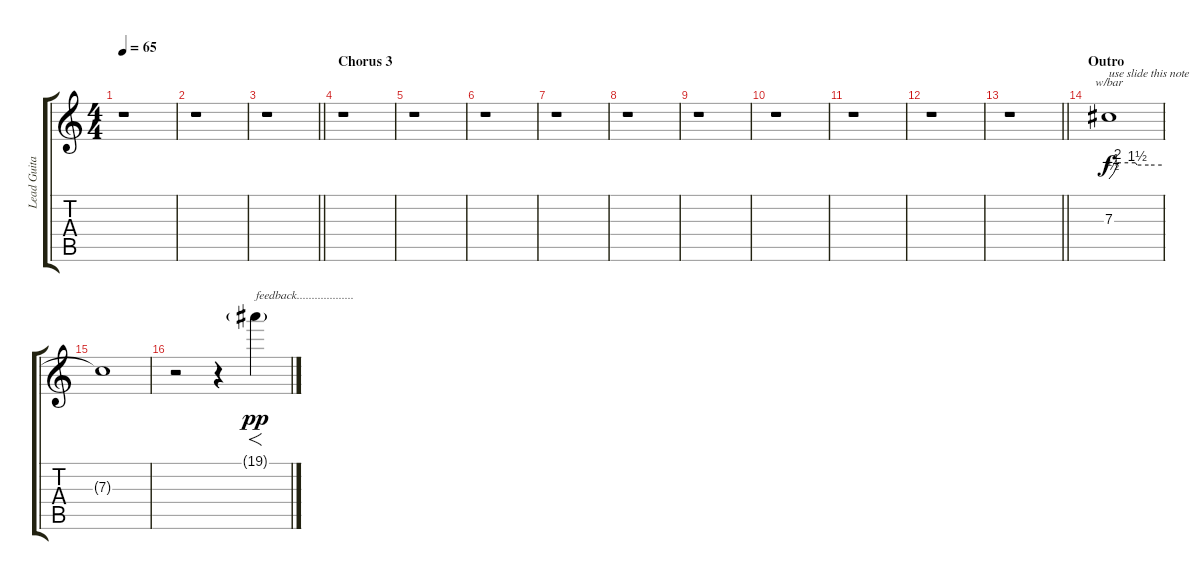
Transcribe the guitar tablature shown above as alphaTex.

\track ("Lead Guitar 2" "Lead Guita") {instrument distortionguitar}
\staff {score tabs}
\tuning (Eb4 Bb3 Gb3 Db3 Ab2 Db2) {hide}
\ts (4 4)
\tempo 65
\clef g2
\ks c
r.1{dy f} |
r.1 |
\barLineRight lightlight
r.1 |
\section ("" "Chorus 3")
r.1 |
r.1 |
r.1 |
r.1 |
r.1 |
r.1 |
r.1 |
r.1 |
r.1 |
\barLineRight lightlight
r.1 |
\section ("" "Outro")
7.3.1{tbe (custom default 0 0 5 2 8 4 10 8 30 8 32 6 45 6 60 6) txt "use slide this note" volume 12 balance 13} |
7.3{t}.1 |
r.2 r.4 19.1{g}.4{f txt "feedback..................." dy pp}
